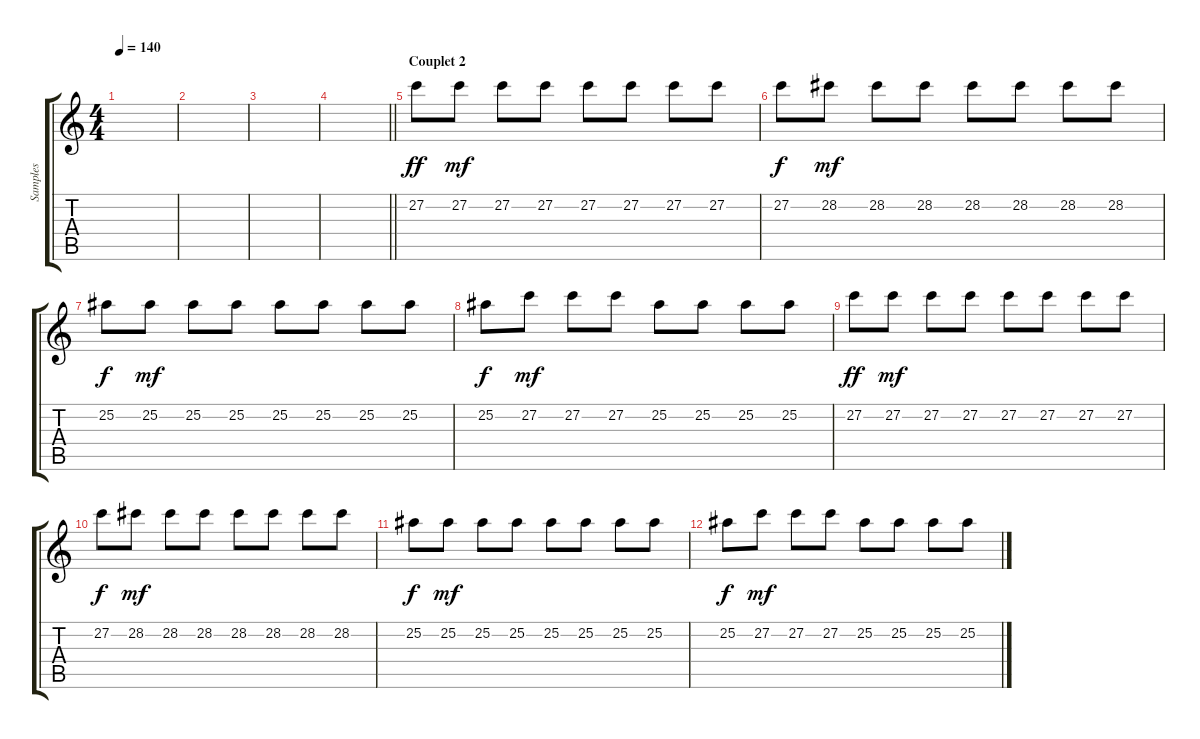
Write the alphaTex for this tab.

\track ("Samples" "Samples") {instrument xylophone}
\staff {score tabs}
\tuning (D4 A3 F3 C3 G2 C2) {hide}
\ts (4 4)
\tempo 140
\clef g2
\ks c
|
|
|
\barLineRight lightlight
|
\section ("" "Couplet 2")
27.2.8{dy ff} 27.2.8{dy mf} 27.2.8 27.2.8 27.2.8 27.2.8 27.2.8 27.2.8 |
27.2.8{dy f} 28.2.8{dy mf} 28.2.8 28.2.8 28.2.8 28.2.8 28.2.8 28.2.8 |
25.2.8{dy f} 25.2.8{dy mf} 25.2.8 25.2.8 25.2.8 25.2.8 25.2.8 25.2.8 |
25.2.8{dy f} 27.2.8{dy mf} 27.2.8 27.2.8 25.2.8 25.2.8 25.2.8 25.2.8 |
27.2.8{dy ff} 27.2.8{dy mf} 27.2.8 27.2.8 27.2.8 27.2.8 27.2.8 27.2.8 |
27.2.8{dy f} 28.2.8{dy mf} 28.2.8 28.2.8 28.2.8 28.2.8 28.2.8 28.2.8 |
25.2.8{dy f} 25.2.8{dy mf} 25.2.8 25.2.8 25.2.8 25.2.8 25.2.8 25.2.8 |
25.2.8{dy f} 27.2.8{dy mf} 27.2.8 27.2.8 25.2.8 25.2.8 25.2.8 25.2.8
